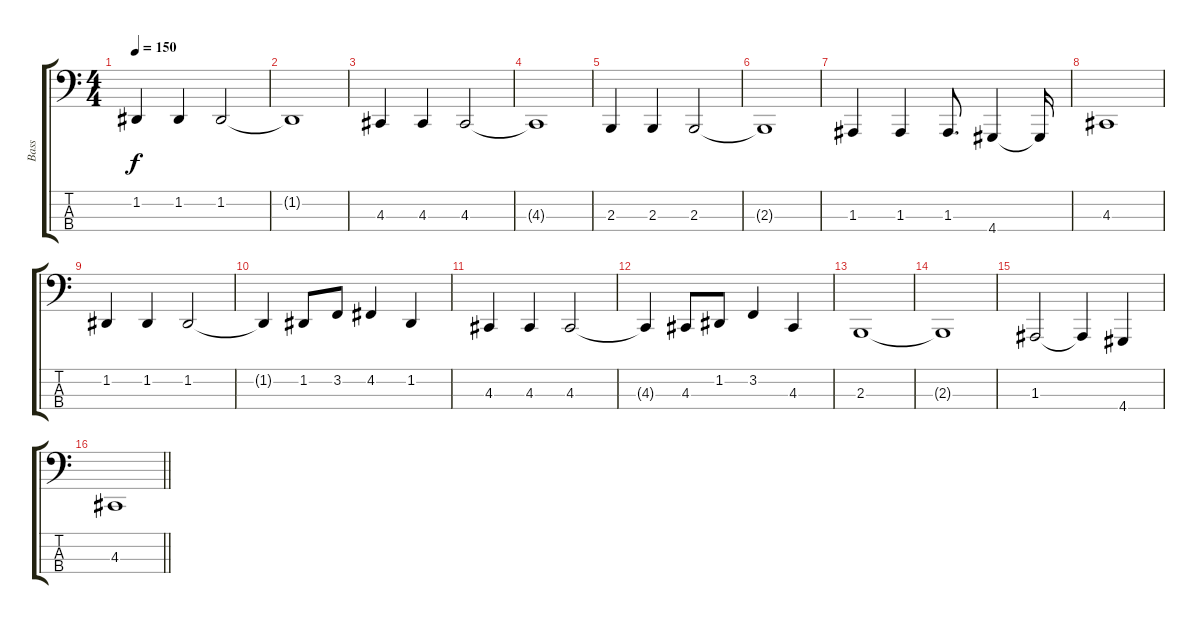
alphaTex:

\track ("Bass" "Bass") {instrument lead8bassandlead}
\staff {score tabs}
\tuning (G2 D2 A1 E1) {hide}
\ts (4 4)
\tempo 150
\clef f4
\ks c
1.2.4{dy f} 1.2.4 1.2.2 |
1.2{t}.1 |
4.3.4 4.3.4 4.3.2 |
4.3{t}.1 |
2.3.4 2.3.4 2.3.2 |
2.3{t}.1 |
1.3.4 1.3.4 1.3.8{d} 4.4.4 4.4{t}.16 |
4.3.1 |
1.2.4 1.2.4 1.2.2 |
1.2{t}.4 1.2.8 3.2.8 4.2.4 1.2.4 |
4.3.4 4.3.4 4.3.2 |
4.3{t}.4 4.3.8 1.2.8 3.2.4 4.3.4 |
2.3.1 |
2.3{t}.1 |
1.3.2 1.3{t}.4 4.4.4 |
\barLineRight lightlight
4.3.1
